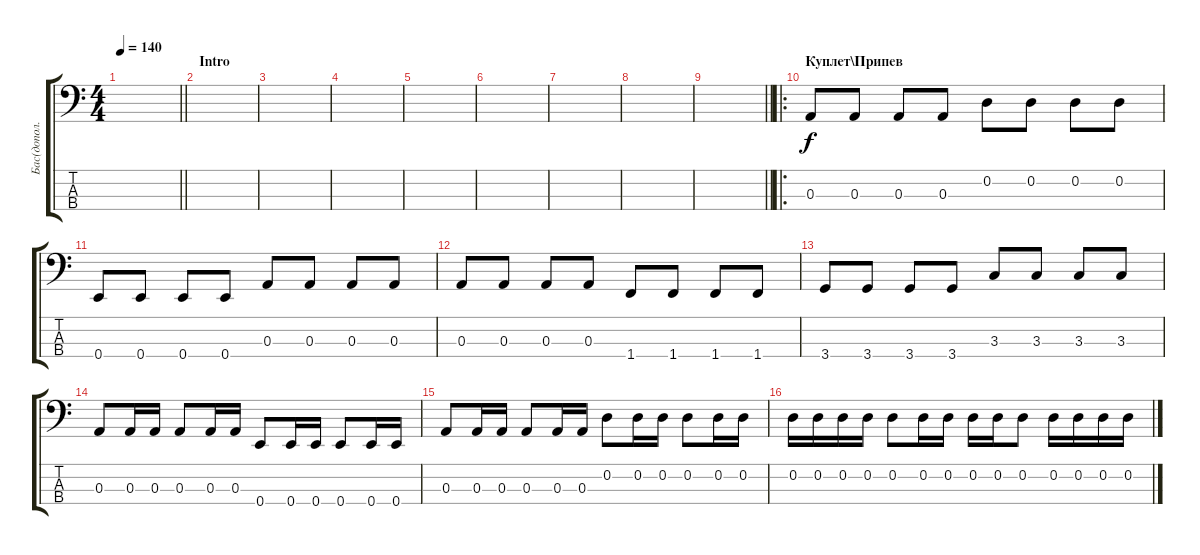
\track ("Бас(допол.)" "Бас(допол.") {instrument electricbassfinger}
\staff {score tabs}
\tuning (G2 D2 A1 E1) {hide}
\ts (4 4)
\tempo 140
\clef f4
\barLineRight lightlight
\ks c
|
\section ("" "Intro")
|
|
|
|
|
|
|
\barLineRight lightlight
|
\ro
\section ("" "Куплет\\Припев")
0.3.8{instrument electricbassfinger} 0.3.8 0.3.8 0.3.8 0.2.8 0.2.8 0.2.8 0.2.8 |
0.4.8 0.4.8 0.4.8 0.4.8 0.3.8 0.3.8 0.3.8 0.3.8 |
0.3.8 0.3.8 0.3.8 0.3.8 1.4.8 1.4.8 1.4.8 1.4.8 |
3.4.8 3.4.8 3.4.8 3.4.8 3.3.8 3.3.8 3.3.8 3.3.8 |
0.3.8 0.3.16 0.3.16 0.3.8 0.3.16 0.3.16 0.4.8 0.4.16 0.4.16 0.4.8 0.4.16 0.4.16 |
0.3.8 0.3.16 0.3.16 0.3.8 0.3.16 0.3.16 0.2.8 0.2.16 0.2.16 0.2.8 0.2.16 0.2.16 |
0.2.16 0.2.16 0.2.16 0.2.16 0.2.8 0.2.16 0.2.16 0.2.16 0.2.16 0.2.8 0.2.16 0.2.16 0.2.16 0.2.16
